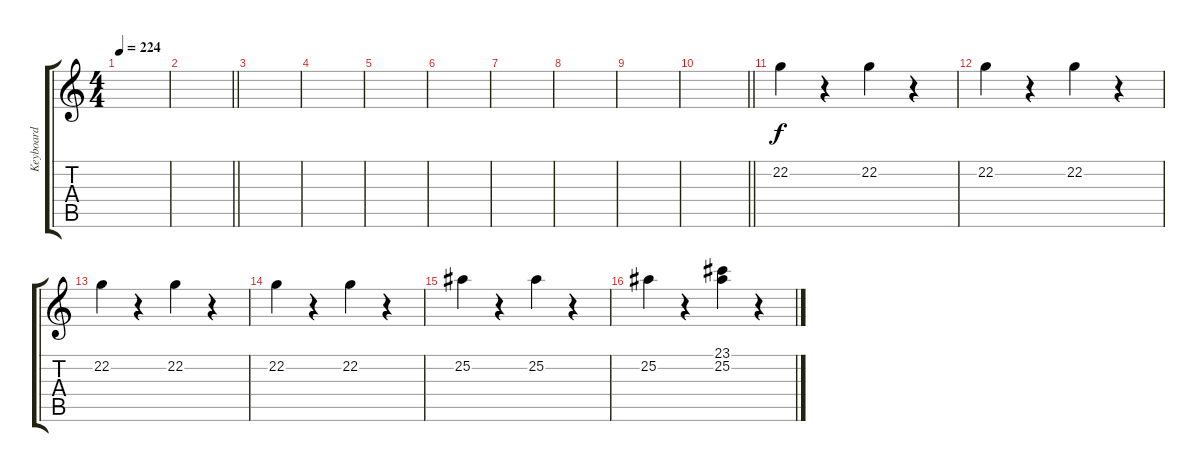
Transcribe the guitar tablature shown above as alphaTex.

\track ("Keyboard" "Keyboard") {instrument stringensemble1}
\staff {score tabs}
\tuning (D4 A3 F3 C3 G2 D2) {hide}
\ts (4 4)
\tempo 224
\clef g2
\ks c
|
\barLineRight lightlight
|
|
|
|
|
|
|
|
\barLineRight lightlight
|
22.2.4{instrument stringensemble1} r.4 22.2.4 r.4 |
22.2.4 r.4 22.2.4 r.4 |
22.2.4 r.4 22.2.4 r.4 |
22.2.4 r.4 22.2.4 r.4 |
25.2.4 r.4 25.2.4 r.4 |
25.2.4 r.4 (23.1 25.2).4 r.4
